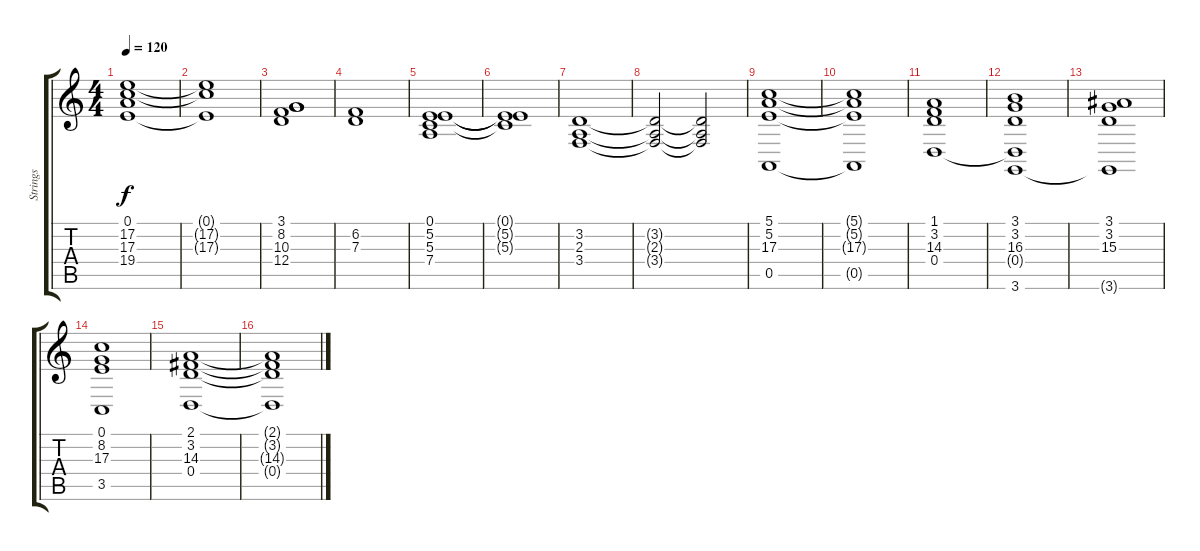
\track ("Strings" "Strings") {instrument synthstrings2}
\staff {score tabs}
\tuning (E4 B3 G3 D3 A2 E2) {hide}
\ts (4 4)
\tempo 120
\clef g2
\ks c
(0.1 17.2 17.3 19.4).1{dy f} |
(0.1{t} 17.2{t} 17.3{t}).1 |
(3.1 8.2 10.3 12.4).1 |
(6.2 7.3).1 |
(0.1 5.2 5.3 7.4).1 |
(0.1{t} 5.2{t} 5.3{t}).1 |
(3.2 2.3 3.4).1 |
(3.2{t} 2.3{t} 3.4{t}).2 (3.2{t} 2.3{t} 3.4{t}).2 |
(5.1 5.2 17.3 0.5).1 |
(5.1{t} 5.2{t} 17.3{t} 0.5{t}).1 |
(1.1 3.2 14.3 0.4).1 |
(3.1 3.2 16.3 0.4{t} 3.6).1 |
(3.1 3.2 15.3 3.6{t}).1 |
(0.1 8.2 17.3 3.5).1 |
(2.1 3.2 14.3 0.4).1 |
(2.1{t} 3.2{t} 14.3{t} 0.4{t}).1
